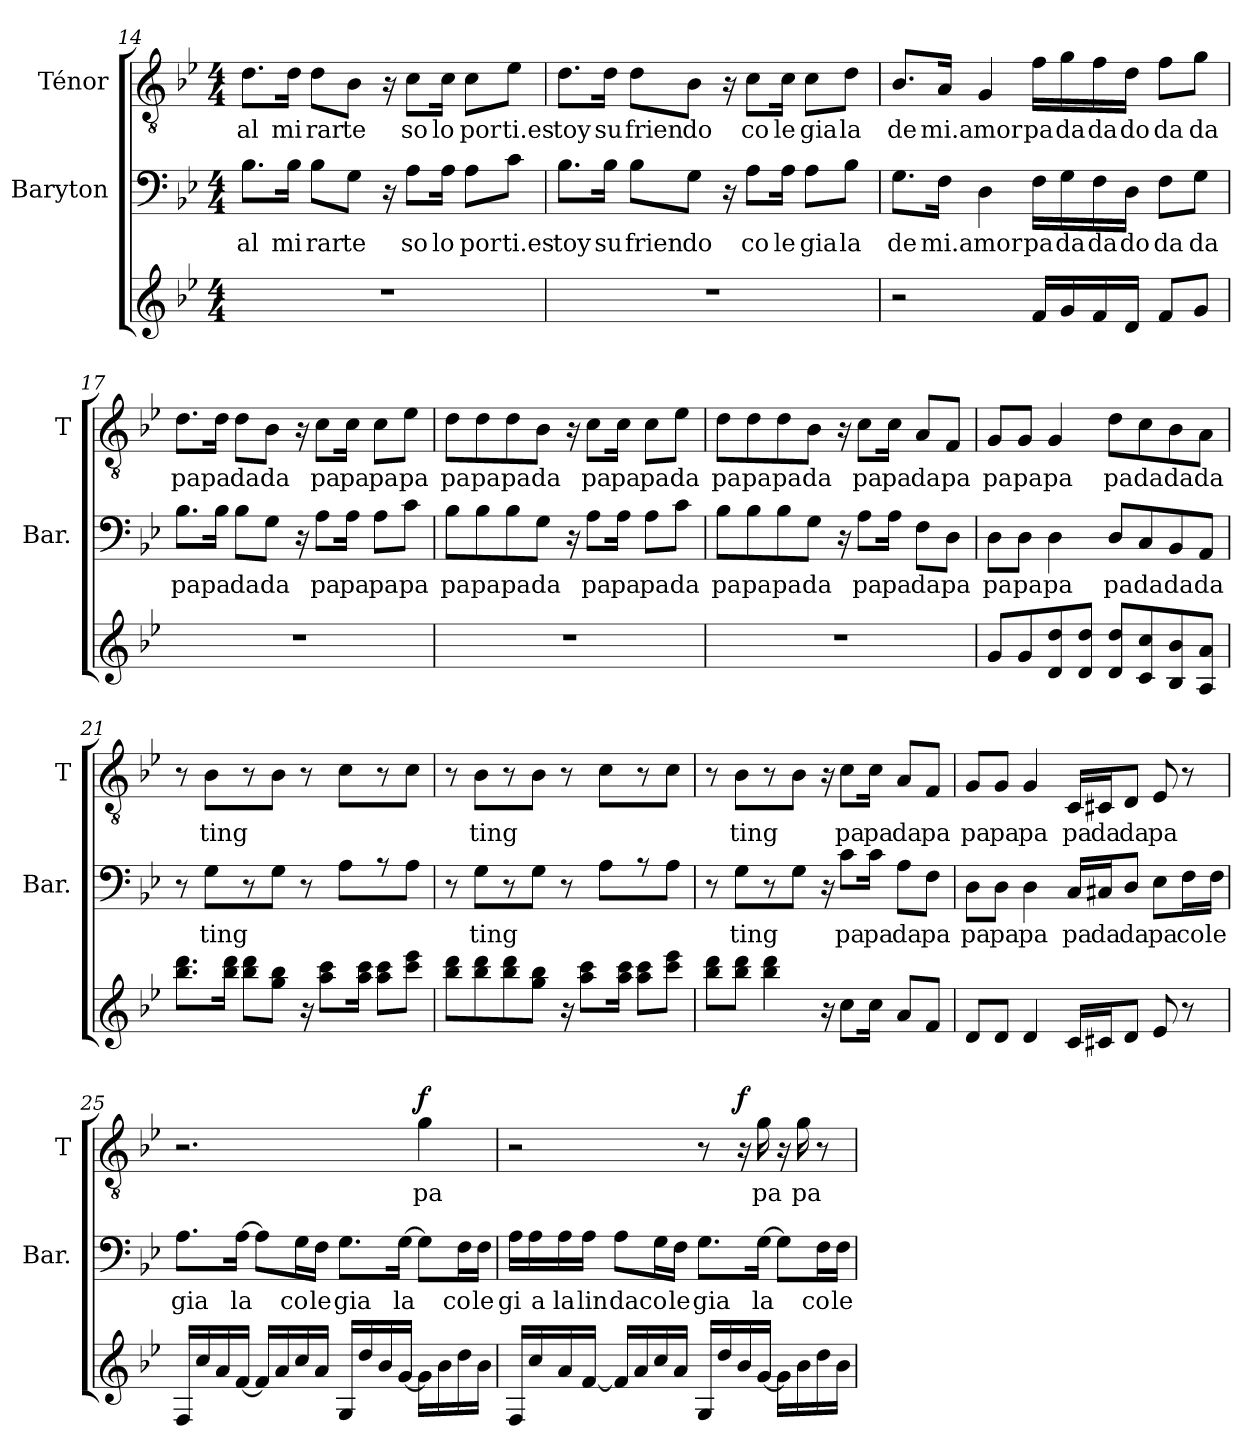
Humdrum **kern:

**kern	**kern	**text	**kern	**text	**dynam
*part3	*part2	*part2	*part1	*part1	*part1
*staff3	*staff2	*staff2	*staff1	*staff1	*staff1
*	*I"Baryton	*	*I"Ténor	*	*
*	*I'Bar.	*	*I'T	*	*
*clefG2	*clefF4	*	*clefGv2	*	*
*k[b-e-]	*k[b-e-]	*	*k[b-e-]	*	*
*g:	*g:	*	*g:	*	*
*M4/4	*M4/4	*	*M4/4	*	*
=14	=14	=14	=14	=14	=14
!	!	!LO:LY:b	!	!LO:LY:b	!
1r	8.B-\L	al	8.d\L	al	.
!	!	!LO:LY:b	!	!LO:LY:b	!
.	16B-\Jk	mi	16d\Jk	mi	.
!	!	!LO:LY:b	!	!LO:LY:b	!
.	8B-\L	rar	8d\L	rar	.
!	!	!LO:LY:b	!	!LO:LY:b	!
.	8G\J	te	8B-\J	te	.
.	16r	.	16r	.	.
!	!	!LO:LY:b	!	!LO:LY:b	!
.	8A\L	so	8c\L	so	.
!	!	!LO:LY:b	!	!LO:LY:b	!
.	16A\Jk	lo	16c\Jk	lo	.
!	!	!LO:LY:b	!	!LO:LY:b	!
.	8A\L	por	8c\L	por	.
!	!	!LO:LY:b	!	!LO:LY:b	!
.	8c\J	ti.es	8e-\J	ti.es	.
!!LO:LB:g=z
=15	=15	=15	=15	=15	=15
!	!	!LO:LY:b	!	!LO:LY:b	!
1r	8.B-\L	toy	8.d\L	toy	.
!	!	!LO:LY:b	!	!LO:LY:b	!
.	16B-\Jk	su	16d\Jk	su	.
!	!	!LO:LY:b	!	!LO:LY:b	!
.	8B-\L	frien	8d\L	frien	.
!	!	!LO:LY:b	!	!LO:LY:b	!
.	8G\J	do	8B-\J	do	.
.	16r	.	16r	.	.
!	!	!LO:LY:b	!	!LO:LY:b	!
.	8A\L	co	8c\L	co	.
!	!	!LO:LY:b	!	!LO:LY:b	!
.	16A\Jk	le	16c\Jk	le	.
!	!	!LO:LY:b	!	!LO:LY:b	!
.	8A\L	gia	8c\L	gia	.
!	!	!LO:LY:b	!	!LO:LY:b	!
.	8B-\J	la	8d\J	la	.
=16	=16	=16	=16	=16	=16
!	!	!LO:LY:b	!	!LO:LY:b	!
2r	8.G\L	de	8.B-/L	de	.
!	!	!LO:LY:b	!	!LO:LY:b	!
.	16F\Jk	mi.a	16A/Jk	mi.a	.
!	!	!LO:LY:b	!	!LO:LY:b	!
.	4D\	mor	4G/	mor	.
!	!	!LO:LY:b	!	!LO:LY:b	!
16f/LL	16F\LL	pa	16f\LL	pa	.
!	!	!LO:LY:b	!	!LO:LY:b	!
16g/	16G\	da	16g\	da	.
!	!	!LO:LY:b	!	!LO:LY:b	!
16f/	16F\	da	16f\	da	.
!	!	!LO:LY:b	!	!LO:LY:b	!
16d/JJ	16D\JJ	do	16d\JJ	do	.
!	!	!LO:LY:b	!	!LO:LY:b	!
8f/L	8F\L	da	8f\L	da	.
!	!	!LO:LY:b	!	!LO:LY:b	!
8g/J	8G\J	da	8g\J	da	.
!!LO:PB:g=z
=17	=17	=17	=17	=17	=17
!	!	!LO:LY:b	!	!LO:LY:b	!
1r	8.B-\L	pa	8.d\L	pa	.
!	!	!LO:LY:b	!	!LO:LY:b	!
.	16B-\Jk	pa	16d\Jk	pa	.
!	!	!LO:LY:b	!	!LO:LY:b	!
.	8B-\L	da	8d\L	da	.
!	!	!LO:LY:b	!	!LO:LY:b	!
.	8G\J	da	8B-\J	da	.
.	16r	.	16r	.	.
!	!	!LO:LY:b	!	!LO:LY:b	!
.	8A\L	pa	8c\L	pa	.
!	!	!LO:LY:b	!	!LO:LY:b	!
.	16A\Jk	pa	16c\Jk	pa	.
!	!	!LO:LY:b	!	!LO:LY:b	!
.	8A\L	pa	8c\L	pa	.
!	!	!LO:LY:b	!	!LO:LY:b	!
.	8c\J	pa	8e-\J	pa	.
=18	=18	=18	=18	=18	=18
!	!	!LO:LY:b	!	!LO:LY:b	!
1r	8B-\L	pa	8d\L	pa	.
!	!	!LO:LY:b	!	!LO:LY:b	!
.	8B-\	pa	8d\	pa	.
!	!	!LO:LY:b	!	!LO:LY:b	!
.	8B-\	pa	8d\	pa	.
!	!	!LO:LY:b	!	!LO:LY:b	!
.	8G\J	da	8B-\J	da	.
.	16r	.	16r	.	.
!	!	!LO:LY:b	!	!LO:LY:b	!
.	8A\L	pa	8c\L	pa	.
!	!	!LO:LY:b	!	!LO:LY:b	!
.	16A\Jk	pa	16c\Jk	pa	.
!	!	!LO:LY:b	!	!LO:LY:b	!
.	8A\L	pa	8c\L	pa	.
!	!	!LO:LY:b	!	!LO:LY:b	!
.	8c\J	da	8e-\J	da	.
!!LO:LB:g=z
=19	=19	=19	=19	=19	=19
!	!	!LO:LY:b	!	!LO:LY:b	!
1r	8B-\L	pa	8d\L	pa	.
!	!	!LO:LY:b	!	!LO:LY:b	!
.	8B-\	pa	8d\	pa	.
!	!	!LO:LY:b	!	!LO:LY:b	!
.	8B-\	pa	8d\	pa	.
!	!	!LO:LY:b	!	!LO:LY:b	!
.	8G\J	da	8B-\J	da	.
.	16r	.	16r	.	.
!	!	!LO:LY:b	!	!LO:LY:b	!
.	8A\L	pa	8c\L	pa	.
!	!	!LO:LY:b	!	!LO:LY:b	!
.	16A\Jk	pa	16c\Jk	pa	.
!	!	!LO:LY:b	!	!LO:LY:b	!
.	8F\L	da	8A/L	da	.
!	!	!LO:LY:b	!	!LO:LY:b	!
.	8D\J	pa	8F/J	pa	.
=20	=20	=20	=20	=20	=20
!	!	!LO:LY:b	!	!LO:LY:b	!
8g/L	8D\L	pa	8G/L	pa	.
!	!	!LO:LY:b	!	!LO:LY:b	!
8g/	8D\J	pa	8G/J	pa	.
!	!	!LO:LY:b	!	!LO:LY:b	!
8d/ 8dd/	4D\	pa	4G/	pa	.
8d/ 8dd/J	.	.	.	.	.
!	!	!LO:LY:b	!	!LO:LY:b	!
8d/ 8dd/L	8D/L	pa	8d\L	pa	.
!	!	!LO:LY:b	!	!LO:LY:b	!
8c/ 8cc/	8C/	da	8c\	da	.
!	!	!LO:LY:b	!	!LO:LY:b	!
8B-/ 8b-/	8BB-/	da	8B-\	da	.
!	!	!LO:LY:b	!	!LO:LY:b	!
8A/ 8a/J	8AA/J	da	8A\J	da	.
!!LO:LB:g=z
=21	=21	=21	=21	=21	=21
8.bb-\ 8.ddd\L	8r	.	8r	.	.
!	!	!LO:LY:b	!	!LO:LY:b	!
.	8G\L	ting	8B-\L	ting	.
16bb-\ 16ddd\Jk	.	.	.	.	.
8bb-\ 8ddd\L	8r	.	8r	.	.
8gg\ 8bb-\J	8G\J	.	8B-\J	.	.
16r	8r	.	8r	.	.
8aa\ 8ccc\L	.	.	.	.	.
.	8A\L	.	8c\L	.	.
16aa\ 16ccc\Jk	.	.	.	.	.
8aa\ 8ccc\L	8r	.	8r	.	.
8ccc\ 8eee-\J	8A\J	.	8c\J	.	.
=22	=22	=22	=22	=22	=22
8bb-\ 8ddd\L	8r	.	8r	.	.
!	!	!LO:LY:b	!	!LO:LY:b	!
8bb-\ 8ddd\	8G\L	ting	8B-\L	ting	.
8bb-\ 8ddd\	8r	.	8r	.	.
8gg\ 8bb-\J	8G\J	.	8B-\J	.	.
16r	8r	.	8r	.	.
8aa\ 8ccc\L	.	.	.	.	.
.	8A\L	.	8c\L	.	.
16aa\ 16ccc\Jk	.	.	.	.	.
8aa\ 8ccc\L	8r	.	8r	.	.
8ccc\ 8eee-\J	8A\J	.	8c\J	.	.
!!LO:LB:g=z
=23	=23	=23	=23	=23	=23
8bb-\ 8ddd\L	8r	.	8r	.	.
!	!	!LO:LY:b	!	!LO:LY:b	!
8bb-\ 8ddd\J	8G\L	ting	8B-\L	ting	.
4bb-\ 4ddd\	8r	.	8r	.	.
.	8G\J	.	8B-\J	.	.
16r	16r	.	16r	.	.
!	!	!LO:LY:b	!	!LO:LY:b	!
8cc\L	8c\L	pa	8c\L	pa	.
!	!	!LO:LY:b	!	!LO:LY:b	!
16cc\Jk	16c\Jk	pa	16c\Jk	pa	.
!	!	!LO:LY:b	!	!LO:LY:b	!
8a/L	8A\L	da	8A/L	da	.
!	!	!LO:LY:b	!	!LO:LY:b	!
8f/J	8F\J	pa	8F/J	pa	.
=24	=24	=24	=24	=24	=24
!	!	!LO:LY:b	!	!LO:LY:b	!
8d/L	8D\L	pa	8G/L	pa	.
!	!	!LO:LY:b	!	!LO:LY:b	!
8d/J	8D\J	pa	8G/J	pa	.
!	!	!LO:LY:b	!	!LO:LY:b	!
4d/	4D\	pa	4G/	pa	.
!	!	!LO:LY:b	!	!LO:LY:b	!
16c/LL	16C/LL	pa	16C/LL	pa	.
!	!	!LO:LY:b	!	!LO:LY:b	!
16c#X/J	16C#X/J	da	16C#X/J	da	.
!	!	!LO:LY:b	!	!LO:LY:b	!
8d/J	8D/J	da	8D/J	da	.
!	!	!LO:LY:b	!	!LO:LY:b	!
8e-/	8E-\L	pa	8E-/	pa	.
!	!	!LO:LY:b	!	!	!
8r	16F\L	co	8r	.	.
!	!	!LO:LY:b	!	!	!
.	16F\JJ	le	.	.	.
!!LO:PB:g=z
=25	=25	=25	=25	=25	=25
!	!	!LO:LY:b	!	!	!
16F/LL	8.A\L	gia	2.r	.	.
16cc/	.	.	.	.	.
16a/	.	.	.	.	.
!	!	!LO:LY:b	!	!	!
[16f/JJ	[16A\Jk	la	.	.	.
16f/LL]	8A\L]	.	.	.	.
16a/	.	.	.	.	.
!	!	!LO:LY:b	!	!	!
16cc/	16G\L	co	.	.	.
!	!	!LO:LY:b	!	!	!
16a/JJ	16F\JJ	le	.	.	.
!	!	!LO:LY:b	!	!	!
16G/LL	8.G\L	gia	.	.	.
16dd/	.	.	.	.	.
16b-/	.	.	.	.	.
!	!	!LO:LY:b	!	!	!
[16g/JJ	[16G\Jk	la	.	.	.
!	!	!	!	!LO:LY:b	!LO:DY:b
16g\LL]	8G\L]	.	4g\	pa	f
16b-\	.	.	.	.	.
!	!	!LO:LY:b	!	!	!
16dd\	16F\L	co	.	.	.
!	!	!LO:LY:b	!	!	!
16b-\JJ	16F\JJ	le	.	.	.
=26	=26	=26	=26	=26	=26
!	!	!LO:LY:b	!	!	!
16F/LL	16A\LL	gi	2r	.	.
!	!	!LO:LY:b	!	!	!
16cc/	16A\	a	.	.	.
!	!	!LO:LY:b	!	!	!
16a/	16A\	la	.	.	.
!	!	!LO:LY:b	!	!	!
[16f/JJ	16A\JJ	lin	.	.	.
!	!	!LO:LY:b	!	!	!
16f/LL]	8A\L	da	.	.	.
16a/	.	.	.	.	.
!	!	!LO:LY:b	!	!	!
16cc/	16G\L	co	.	.	.
!	!	!LO:LY:b	!	!	!
16a/JJ	16F\JJ	le	.	.	.
!	!	!LO:LY:b	!	!	!
16G/LL	8.G\L	gia	8r	.	.
16dd/	.	.	.	.	.
!	!	!	!	!	!LO:DY:b
16b-/	.	.	16r	.	f
!	!	!LO:LY:b	!	!LO:LY:b	!
[16g/JJ	[16G\Jk	la	16g\	pa	.
16g\LL]	8G\L]	.	16r	.	.
!	!	!	!	!LO:LY:b	!
16b-\	.	.	16g\	pa	.
!	!	!LO:LY:b	!	!	!
16dd\	16F\L	co	8r	.	.
!	!	!LO:LY:b	!	!	!
16b-\JJ	16F\JJ	le	.	.	.
=	=	=	=	=	=
*-	*-	*-	*-	*-	*-
